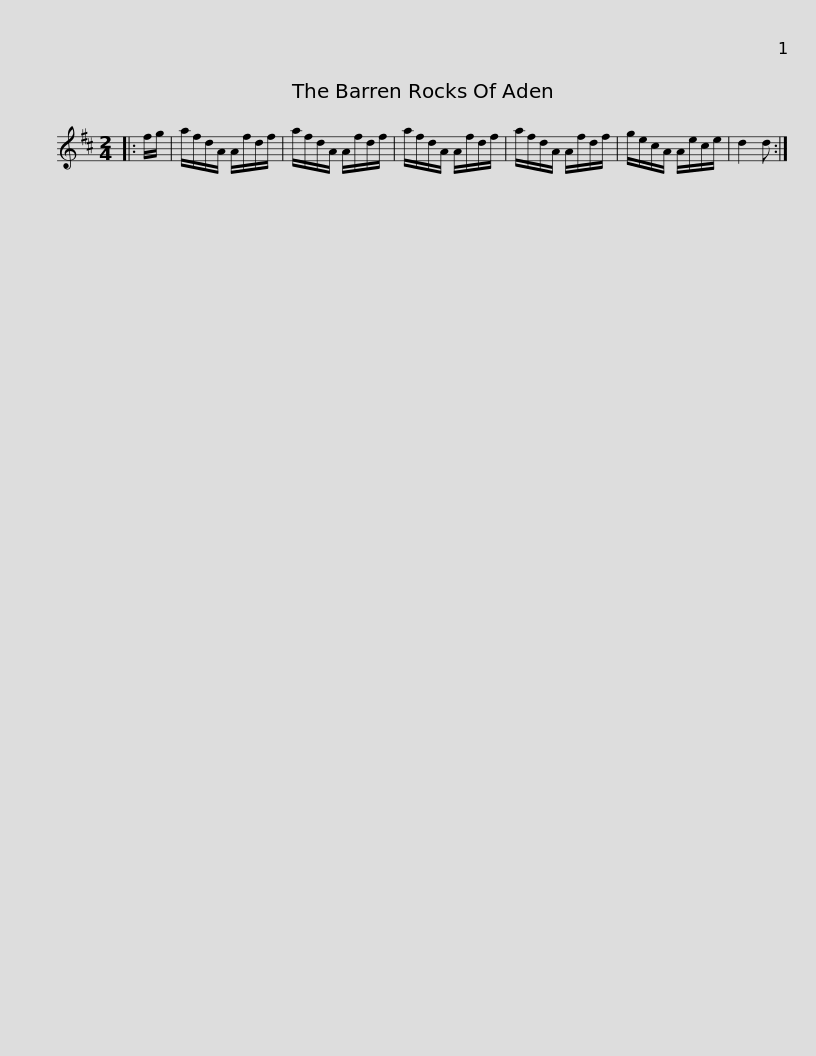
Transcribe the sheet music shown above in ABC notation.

X:1
L:1/8
M:2/4
I:linebreak $
K:D
V:1 treble
V:1
|: f/g/ | a/f/d/A/ A/f/d/f/ | a/f/d/A/ A/f/d/f/ | a/f/d/A/ A/f/d/f/ | a/f/d/A/ A/f/d/f/ | %5
 g/e/c/A/ A/e/c/e/ | d2 d :| %7
